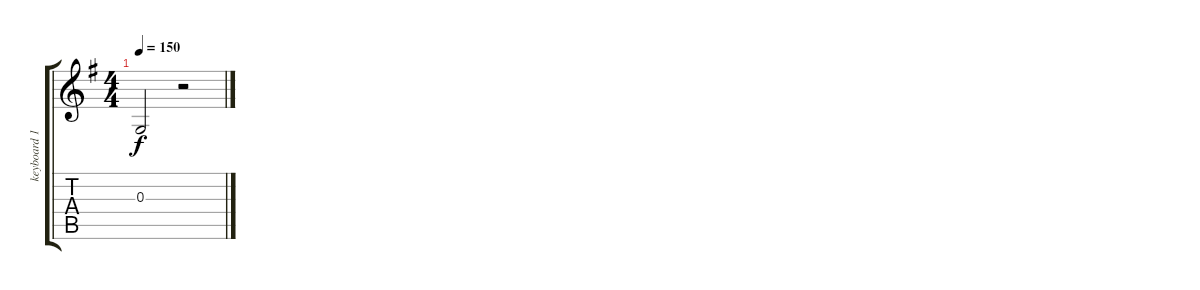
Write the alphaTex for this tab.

\track ("keyboard 1" "keyboard 1") {instrument brightacousticpiano}
\staff {score tabs}
\tuning (E4 B3 G3 D3 A2 E2) {hide}
\ts (4 4)
\tempo 150
\clef g2
\ks g
0.3.2{dy f} r.2
